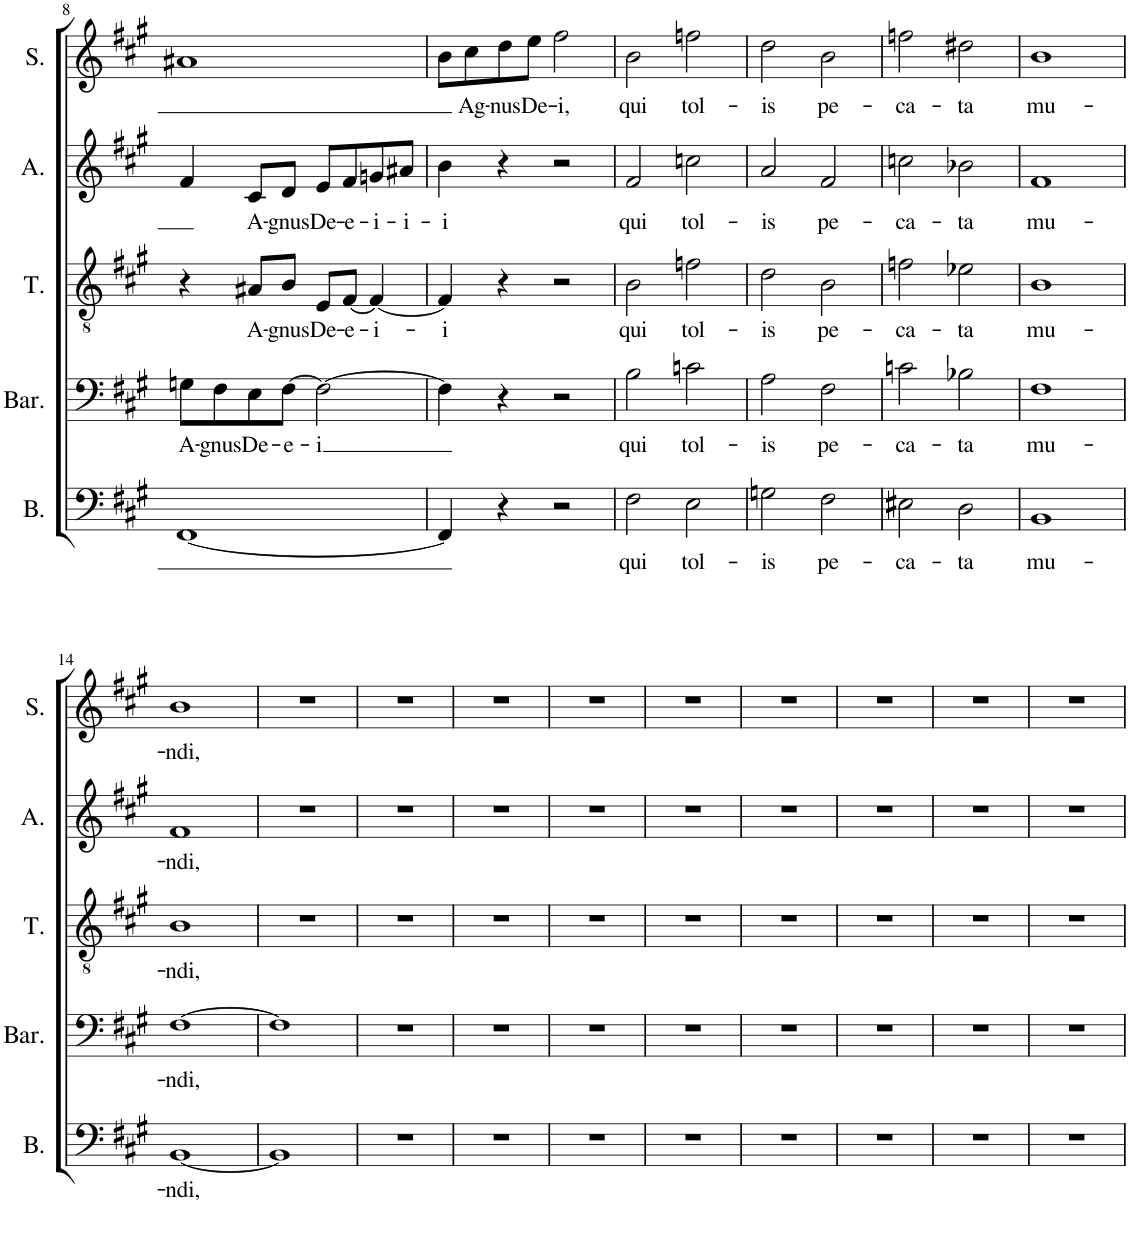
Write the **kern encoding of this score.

**kern	**text	**kern	**text	**kern	**text	**kern	**text	**kern	**text
*part5	*part5	*part4	*part4	*part3	*part3	*part2	*part2	*part1	*part1
*staff5	*staff5	*staff4	*staff4	*staff3	*staff3	*staff2	*staff2	*staff1	*staff1
*I"Bass	*	*I"Baritone	*	*I"Tenor	*	*I"Alto	*	*I"Soprano	*
*I'B.	*	*I'Bar.	*	*I'T.	*	*I'A.	*	*I'S.	*
!!LO:PB:g=z
*clefF4	*	*clefF4	*	*clefGv2	*	*clefG2	*	*clefG2	*
*	*	*	*	*	*	*Trd1c2	*	*	*
*k[f#c#g#]	*	*k[f#c#g#]	*	*k[f#c#g#]	*	*k[f#c#g#]	*	*k[f#c#g#]	*
*M4/4	*	*M4/4	*	*M4/4	*	*M4/4	*	*M4/4	*
=8	=8	=8	=8	=8	=8	=8	=8	=8	=8
!	!	!	!LO:LY:b	!	!	!	!	!	!
[1FF#	.	8Gn\L	A-	4r	.	4f#/	.	1a#X	.
!	!	!	!LO:LY:b	!	!	!	!	!	!
.	.	8F#\	-gnus	.	.	.	.	.	.
!	!	!	!LO:LY:b	!	!LO:LY:b	!	!LO:LY:b	!	!
.	.	8E\	De-	8A#X/L	A-	8c#/L	A-	.	.
!	!	!	!LO:LY:b	!	!LO:LY:b	!	!LO:LY:b	!	!
.	.	[8F#\J	-e-	8B/J	-gnus	8d/J	-gnus	.	.
!	!	!	!LO:LY:b	!	!LO:LY:b	!	!LO:LY:b	!	!
.	.	2F#\_	-i	8E/L	De-	8e/L	De-	.	.
!	!	!	!	!	!LO:LY:b	!	!LO:LY:b	!	!
.	.	.	.	[8F#/J	-e-	8f#/	-e-	.	.
!	!	!	!	!	!LO:LY:b	!	!LO:LY:b	!	!
.	.	.	.	4F#/_	-i-	8gn/	-i-	.	.
!	!	!	!	!	!	!	!LO:LY:b	!	!
.	.	.	.	.	.	8a#X/J	-i-	.	.
=9	=9	=9	=9	=9	=9	=9	=9	=9	=9
!	!	!	!	!	!LO:LY:b	!	!LO:LY:b	!	!
4FF#/]	.	4F#\]	.	4F#/]	-i	4b\	-i	8b\L	.
!	!	!	!	!	!	!	!	!	!LO:LY:b
.	.	.	.	.	.	.	.	8cc#\	Ag-
!	!	!	!	!	!	!	!	!	!LO:LY:b
4r	.	4r	.	4r	.	4r	.	8dd\	-nus
!	!	!	!	!	!	!	!	!	!LO:LY:b
.	.	.	.	.	.	.	.	8ee\J	De-
!	!	!	!	!	!	!	!	!	!LO:LY:b
2r	.	2r	.	2r	.	2r	.	2ff#\	-i,
=10	=10	=10	=10	=10	=10	=10	=10	=10	=10
!	!LO:LY:b	!	!LO:LY:b	!	!LO:LY:b	!	!LO:LY:b	!	!LO:LY:b
2F#\	qui	2B\	qui	2B\	qui	2f#/	qui	2b\	qui
!	!LO:LY:b	!	!LO:LY:b	!	!LO:LY:b	!	!LO:LY:b	!	!LO:LY:b
2E\	tol-	2cn\	tol-	2fn\	tol-	2ccn\	tol-	2ffn\	tol-
=11	=11	=11	=11	=11	=11	=11	=11	=11	=11
!	!LO:LY:b	!	!LO:LY:b	!	!LO:LY:b	!	!LO:LY:b	!	!LO:LY:b
2Gn\	-is	2A\	-is	2d\	-is	2a/	-is	2dd\	-is
!	!LO:LY:b	!	!LO:LY:b	!	!LO:LY:b	!	!LO:LY:b	!	!LO:LY:b
2F#\	pe-	2F#\	pe-	2B\	pe-	2f#/	pe-	2b\	pe-
=12	=12	=12	=12	=12	=12	=12	=12	=12	=12
!	!LO:LY:b	!	!LO:LY:b	!	!LO:LY:b	!	!LO:LY:b	!	!LO:LY:b
2E#X\	-ca-	2cn\	-ca-	2fn\	-ca-	2ccn\	-ca-	2ffn\	-ca-
!	!LO:LY:b	!	!LO:LY:b	!	!LO:LY:b	!	!LO:LY:b	!	!LO:LY:b
2D\	-ta	2B-X\	-ta	2e-X\	-ta	2b-X\	-ta	2dd#X\	-ta
=13	=13	=13	=13	=13	=13	=13	=13	=13	=13
!	!LO:LY:b	!	!LO:LY:b	!	!LO:LY:b	!	!LO:LY:b	!	!LO:LY:b
1BB	mu-	1F#	mu-	1B	mu-	1f#	mu-	1b	mu-
!!LO:LB:g=z
=14	=14	=14	=14	=14	=14	=14	=14	=14	=14
!	!LO:LY:b	!	!LO:LY:b	!	!LO:LY:b	!	!LO:LY:b	!	!LO:LY:b
[1BB	-ndi,	[1F#	-ndi,	1B	-ndi,	1f#	-ndi,	1b	-ndi,
=15	=15	=15	=15	=15	=15	=15	=15	=15	=15
1BB]	.	1F#]	.	1r	.	1r	.	1r	.
=16	=16	=16	=16	=16	=16	=16	=16	=16	=16
1r	.	1r	.	1r	.	1r	.	1r	.
=17	=17	=17	=17	=17	=17	=17	=17	=17	=17
1r	.	1r	.	1r	.	1r	.	1r	.
=18	=18	=18	=18	=18	=18	=18	=18	=18	=18
1r	.	1r	.	1r	.	1r	.	1r	.
=19	=19	=19	=19	=19	=19	=19	=19	=19	=19
1r	.	1r	.	1r	.	1r	.	1r	.
=20	=20	=20	=20	=20	=20	=20	=20	=20	=20
1r	.	1r	.	1r	.	1r	.	1r	.
=21	=21	=21	=21	=21	=21	=21	=21	=21	=21
1r	.	1r	.	1r	.	1r	.	1r	.
=22	=22	=22	=22	=22	=22	=22	=22	=22	=22
1r	.	1r	.	1r	.	1r	.	1r	.
=23	=23	=23	=23	=23	=23	=23	=23	=23	=23
1r	.	1r	.	1r	.	1r	.	1r	.
=	=	=	=	=	=	=	=	=	=
*-	*-	*-	*-	*-	*-	*-	*-	*-	*-
